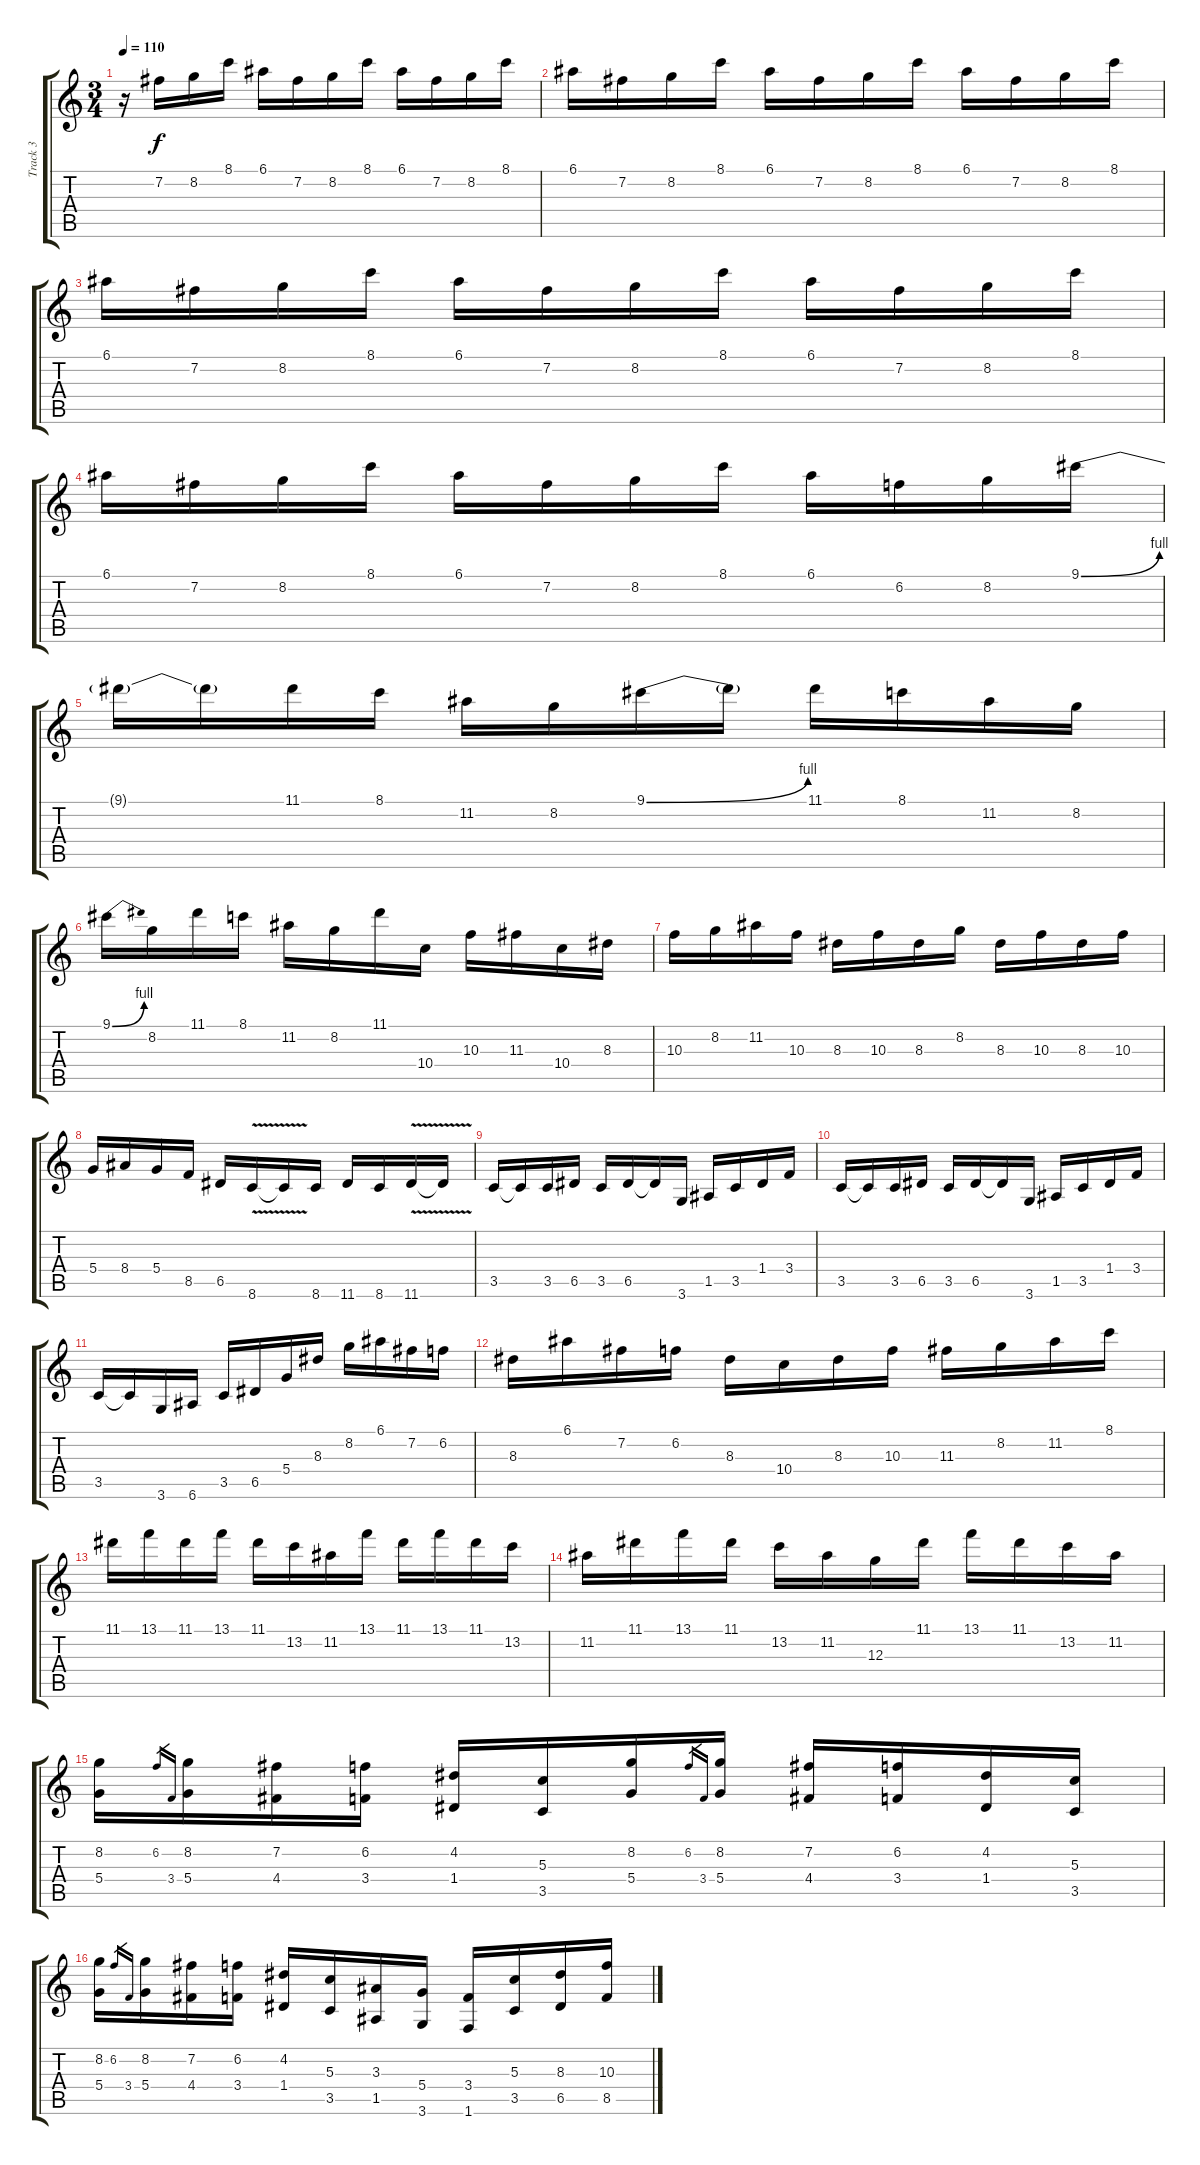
\track ("Track 3" "Track 3") {instrument overdrivenguitar}
\staff {score tabs}
\tuning (E4 B3 G3 D3 A2 E2) {hide}
\ts (3 4)
\tempo 110
\clef g2
\ks c
r.16{dy f} 7.2.16 8.2.16 8.1.16 6.1.16 7.2.16 8.2.16 8.1.16 6.1.16 7.2.16 8.2.16 8.1.16 |
6.1.16 7.2.16 8.2.16 8.1.16 6.1.16 7.2.16 8.2.16 8.1.16 6.1.16 7.2.16 8.2.16 8.1.16 |
6.1.16 7.2.16 8.2.16 8.1.16 6.1.16 7.2.16 8.2.16 8.1.16 6.1.16 7.2.16 8.2.16 8.1.16 |
6.1.16 7.2.16 8.2.16 8.1.16 6.1.16 7.2.16 8.2.16 8.1.16 6.1.16 6.2.16 8.2.16 9.1{be (bend 0 0 60 4)}.16 |
9.1{t}.16 9.1{t}.16 11.1.16 8.1.16 11.2.16 8.2.16 9.1{be (bend 0 0 60 4)}.16 9.1{t}.16 11.1.16 8.1.16 11.2.16 8.2.16 |
9.1{be (bend 0 0 60 4)}.16 8.2.16 11.1.16 8.1.16 11.2.16 8.2.16 11.1.16 10.4.16 10.3.16 11.3.16 10.4.16 8.3.16 |
10.3.16 8.2.16 11.2.16 10.3.16 8.3.16 10.3.16 8.3.16 8.2.16 8.3.16 10.3.16 8.3.16 10.3.16 |
5.4.16 8.4.16 5.4.16 8.5.16 6.5.16 8.6{v}.16 8.6{t}.16 8.6.16 11.6.16 8.6.16 11.6{v}.16 11.6{t}.16 |
3.5.16 3.5{t}.16 3.5.16 6.5.16 3.5.16 6.5.16 6.5{t}.16 3.6.16 1.5.16 3.5.16 1.4.16 3.4.16 |
3.5.16 3.5{t}.16 3.5.16 6.5.16 3.5.16 6.5.16 6.5{t}.16 3.6.16 1.5.16 3.5.16 1.4.16 3.4.16 |
3.5.16 3.5{t}.16 3.6.16 6.6.16 3.5.16 6.5.16 5.4.16 8.3.16 8.2.16 6.1.16 7.2.16 6.2.16 |
8.3.16 6.1.16 7.2.16 6.2.16 8.3.16 10.4.16 8.3.16 10.3.16 11.3.16 8.2.16 11.2.16 8.1.16 |
11.1.16 13.1.16 11.1.16 13.1.16 11.1.16 13.2.16 11.2.16 13.1.16 11.1.16 13.1.16 11.1.16 13.2.16 |
11.2.16 11.1.16 13.1.16 11.1.16 13.2.16 11.2.16 12.3.16 11.1.16 13.1.16 11.1.16 13.2.16 11.2.16 |
(8.2 5.4).16 6.2.16{gr} 3.4.16{gr} (8.2 5.4).16 (7.2 4.4).16 (6.2 3.4).16 (4.2 1.4).16 (5.3 3.5).16 (8.2 5.4).16 6.2.16{gr} 3.4.16{gr} (8.2 5.4).16 (7.2 4.4).16 (6.2 3.4).16 (4.2 1.4).16 (5.3 3.5).16 |
(8.2 5.4).16 6.2.16{gr} 3.4.16{gr} (8.2 5.4).16 (7.2 4.4).16 (6.2 3.4).16 (4.2 1.4).16 (5.3 3.5).16 (3.3 1.5).16 (5.4 3.6).16 (3.4 1.6).16 (5.3 3.5).16 (8.3 6.5).16 (10.3 8.5).16
